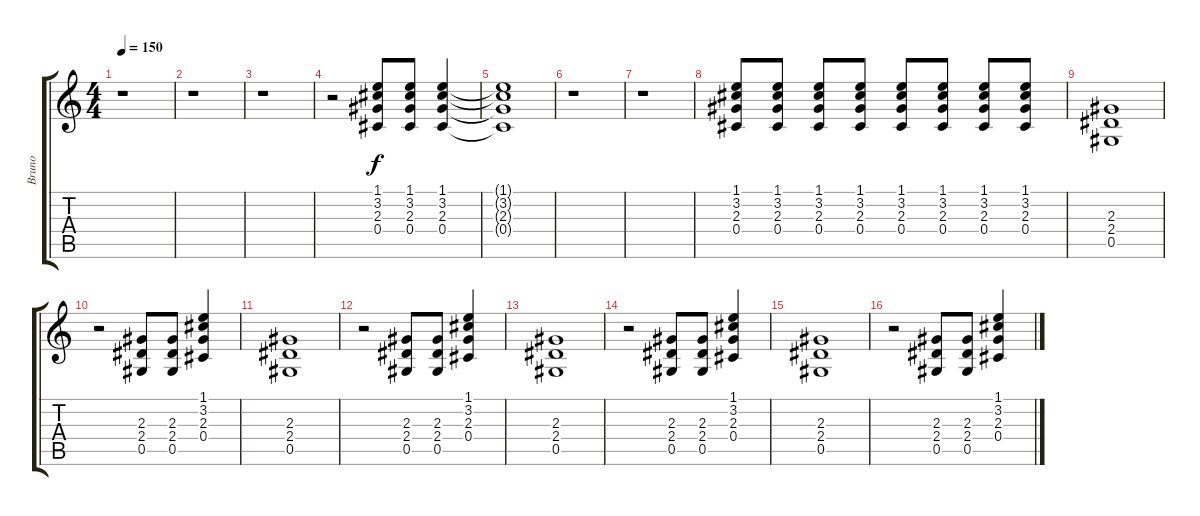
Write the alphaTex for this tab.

\track ("Bruno" "Bruno") {instrument acousticguitarsteel}
\staff {score tabs}
\tuning (Eb4 Bb3 Gb3 Db3 Ab2 Eb2) {hide}
\ts (4 4)
\tempo 150
\clef g2
\ks c
r.1{dy f instrument acousticguitarsteel} |
r.1 |
r.1 |
r.2 (1.1 3.2 2.3 0.4).8 (1.1 3.2 2.3 0.4).8 (1.1 3.2 2.3 0.4).4 |
(1.1{t} 3.2{t} 2.3{t} 0.4{t}).1 |
r.1 |
r.1 |
(1.1 3.2 2.3 0.4).8 (1.1 3.2 2.3 0.4).8 (1.1 3.2 2.3 0.4).8 (1.1 3.2 2.3 0.4).8 (1.1 3.2 2.3 0.4).8 (1.1 3.2 2.3 0.4).8 (1.1 3.2 2.3 0.4).8 (1.1 3.2 2.3 0.4).8 |
(2.3 2.4 0.5).1 |
r.2 (2.3 2.4 0.5).8 (2.3 2.4 0.5).8 (1.1 3.2 2.3 0.4).4 |
(2.3 2.4 0.5).1 |
r.2 (2.3 2.4 0.5).8 (2.3 2.4 0.5).8 (1.1 3.2 2.3 0.4).4 |
(2.3 2.4 0.5).1 |
r.2 (2.3 2.4 0.5).8 (2.3 2.4 0.5).8 (1.1 3.2 2.3 0.4).4 |
(2.3 2.4 0.5).1 |
r.2 (2.3 2.4 0.5).8 (2.3 2.4 0.5).8 (1.1 3.2 2.3 0.4).4
